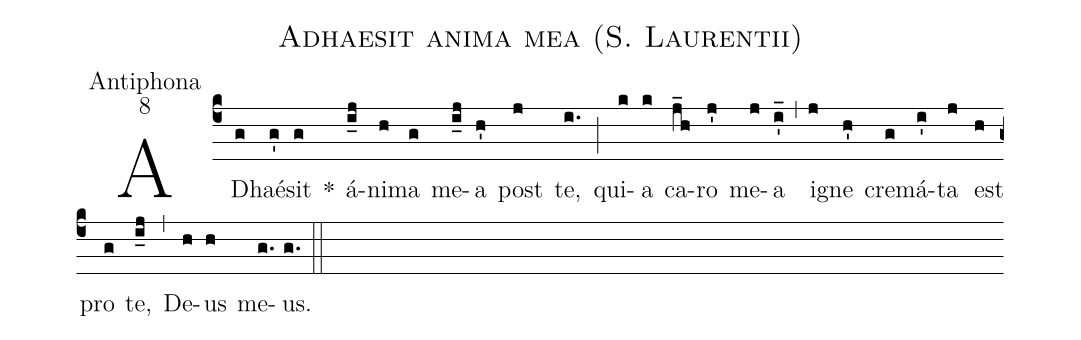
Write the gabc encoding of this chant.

name:Adhaesit anima mea (S. Laurentii);
office-part:Antiphona;
mode:8;
%%
(c4) AD(g)haé(g')sit(g) *() á(i_j)ni(h)ma(g) me(i_j)a(h') post(j) te,(i.) (;) qui(k)a(k) ca(j_h)ro(j') me(j)a(i'_) (,) i(j)gne(h') cre(g)má(i')ta(j) est(h) pro(g) te,(i_j) (,) De(h)us(h) me(g.)us.(g.) (::)
